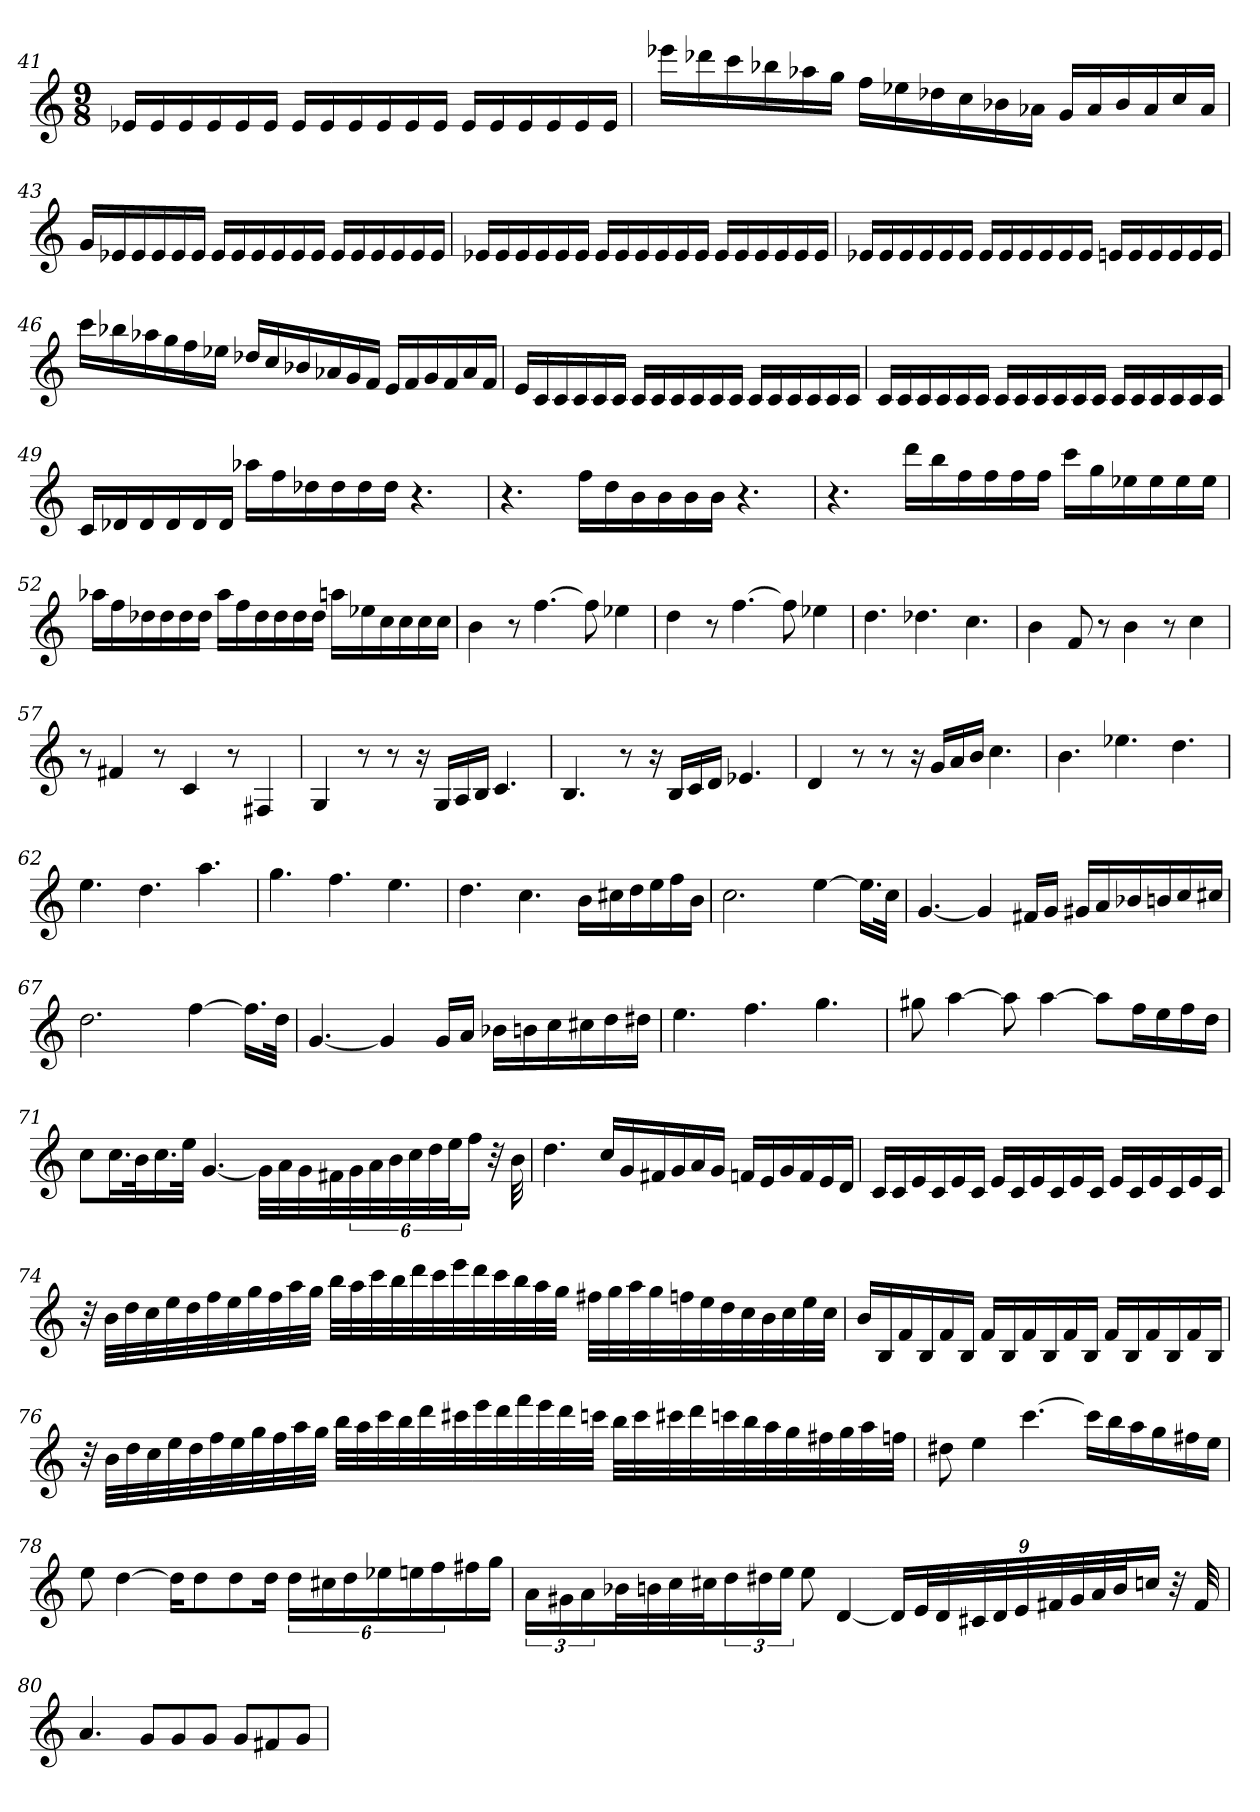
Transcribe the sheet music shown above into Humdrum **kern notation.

**kern
*part1
*staff1
*clefG2
*k[]
*C:
*M9/8
=41
16e-X/LL
16e-/
16e-/
16e-/
16e-/
16e-/JJ
16e-/LL
16e-/
16e-/
16e-/
16e-/
16e-/JJ
16e-/LL
16e-/
16e-/
16e-/
16e-/
16e-/JJ
=42
16eee-X\LL
16ddd-X\
16ccc\
16bb-X\
16aa-X\
16gg\JJ
16ff\LL
16ee-X\
16dd-X\
16cc\
16b-X\
16a-X\JJ
16g/LL
16a-/
16b-/
16a-/
16cc/
16a-/JJ
=43
16g/LL
16e-X/
16e-/
16e-/
16e-/
16e-/JJ
16e-/LL
16e-/
16e-/
16e-/
16e-/
16e-/JJ
16e-/LL
16e-/
16e-/
16e-/
16e-/
16e-/JJ
=44
16e-X/LL
16e-/
16e-/
16e-/
16e-/
16e-/JJ
16e-/LL
16e-/
16e-/
16e-/
16e-/
16e-/JJ
16e-/LL
16e-/
16e-/
16e-/
16e-/
16e-/JJ
=45
16e-X/LL
16e-/
16e-/
16e-/
16e-/
16e-/JJ
16e-/LL
16e-/
16e-/
16e-/
16e-/
16e-/JJ
16en/LL
16e/
16e/
16e/
16e/
16e/JJ
=46
16ccc\LL
16bb-X\
16aa-X\
16gg\
16ff\
16ee-X\JJ
16dd-X/LL
16cc/
16b-X/
16a-X/
16g/
16f/JJ
16e/LL
16f/
16g/
16f/
16a-/
16f/JJ
=47
16e/LL
16c/
16c/
16c/
16c/
16c/JJ
16c/LL
16c/
16c/
16c/
16c/
16c/JJ
16c/LL
16c/
16c/
16c/
16c/
16c/JJ
=48
16c/LL
16c/
16c/
16c/
16c/
16c/JJ
16c/LL
16c/
16c/
16c/
16c/
16c/JJ
16c/LL
16c/
16c/
16c/
16c/
16c/JJ
=49
16c/LL
16d-X/
16d-/
16d-/
16d-/
16d-/JJ
16aa-X\LL
16ff\
16dd-X\
16dd-\
16dd-\
16dd-\JJ
4.r
=50
4.r
16ff\LL
16dd\
16b\
16b\
16b\
16b\JJ
4.r
=51
4.r
16ddd\LL
16bb\
16ff\
16ff\
16ff\
16ff\JJ
16ccc\LL
16gg\
16ee-X\
16ee-\
16ee-\
16ee-\JJ
=52
16aa-X\LL
16ff\
16dd-X\
16dd-\
16dd-\
16dd-\JJ
16aa-\LL
16ff\
16dd-\
16dd-\
16dd-\
16dd-\JJ
16aan\LL
16ee-X\
16cc\
16cc\
16cc\
16cc\JJ
=53
4b
8r
[4.ff
8ff]
4ee-X
=54
4dd
8r
[4.ff
8ff]
4ee-X
=55
4.dd
4.dd-X
4.cc
=56
4b
8f
8r
4b
8r
4cc
=57
8r
4f#X
8r
4c
8r
4F#X
=58
4G
8r
8r
16r
16G/LL
16A/
16B/JJ
4.c
=59
4.B
8r
16r
16B/LL
16c/
16d/JJ
4.e-X
=60
4d
8r
8r
16r
16g/LL
16a/
16b/JJ
4.cc
=61
4.b
4.ee-X
4.dd
=62
4.ee
4.dd
4.aa
=63
4.gg
4.ff
4.ee
=64
4.dd
4.cc
16b\LL
16cc#X\
16dd\
16ee\
16ff\
16b\JJ
=65
2.cc
[4ee
16.ee\LL]
32cc\JJk
=66
[4.g
4g]
16f#X/LL
16g/JJ
16g#X/LL
16a/
16b-X/
16bn/
16cc/
16cc#X/JJ
=67
2.dd
[4ff
16.ff\LL]
32dd\JJk
=68
[4.g
4g]
16g/LL
16a/JJ
16b-X\LL
16bn\
16cc\
16cc#X\
16dd\
16dd#X\JJ
=69
4.ee
4.ff
4.gg
=70
8gg#X
[4aa
8aa]
[4aa
8aa\L]
16ff\L
16ee\
16ff\
16dd\JJ
=71
8cc\L
16.cc\L
32b\K
16.cc\
32ee\JJk
[4.g
32g\LLL]
32a\
32g\
32f#X\
48g\
48a\
48b\
48cc\
48dd\
48ee\J
16ff\JJ
32r
32b
=72
4.dd
16cc/LL
16g/
16f#X/
16g/
16a/
16g/JJ
16fn/LL
16e/
16g/
16f/
16e/
16d/JJ
=73
16c/LL
16c/
16e/
16c/
16e/
16c/JJ
16e/LL
16c/
16e/
16c/
16e/
16c/JJ
16e/LL
16c/
16e/
16c/
16e/
16c/JJ
=74
32r
32b\LLL
32dd\
32cc\
32ee\
32dd\
32ff\
32ee\
32gg\
32ff\
32aa\
32gg\JJJ
32bb\LLL
32aa\
32ccc\
32bb\
32ddd\
32ccc\
32eee\
32ddd\
32ccc\
32bb\
32aa\
32gg\JJJ
32ff#X\LLL
32gg\
32aa\
32gg\
32ffn\
32ee\
32dd\
32cc\
32b\
32cc\
32ee\
32cc\JJJ
=75
16b/LL
16B/
16f/
16B/
16f/
16B/JJ
16f/LL
16B/
16f/
16B/
16f/
16B/JJ
16f/LL
16B/
16f/
16B/
16f/
16B/JJ
=76
32r
32b\LLL
32dd\
32cc\
32ee\
32dd\
32ff\
32ee\
32gg\
32ff\
32aa\
32gg\JJJ
32bb\LLL
32aa\
32ccc\
32bb\
32ddd\
32ccc#X\
32eee\
32ddd\
32fff\
32eee\
32ddd\
32cccn\JJJ
32bb\LLL
32ccc\
32ccc#X\
32ddd\
32cccn\
32bb\
32aa\
32gg\
32ff#X\
32gg\
32aa\
32ffn\JJJ
=77
8dd#X
4ee
[4.ccc
16ccc\LL]
16bb\
16aa\
16gg\
16ff#X\
16ee\JJ
=78
8ee
[4dd
16dd\KL]
8dd\
8dd\
16dd\Jk
24dd\LL
24cc#X\
24dd\
24ee-X\
24een\
24ff\
16ff#X\
16gg\JJ
=79
24a\LL
24g#X\
24a\
32b-X\L
32bn\
32cc\
32cc#X\J
24dd\
24dd#X\
24ee\JJ
8ee
[4d
16d/LL]
48e/L
48d/
48c#X/
48d/
48e/
48f#X/
48g#/
48a/
48b/J
16ccn/JJ
32r
32f#
=80
4.a
8g/L
8g/
8g/J
8g/L
8f#X/
8g/J
=
*-
